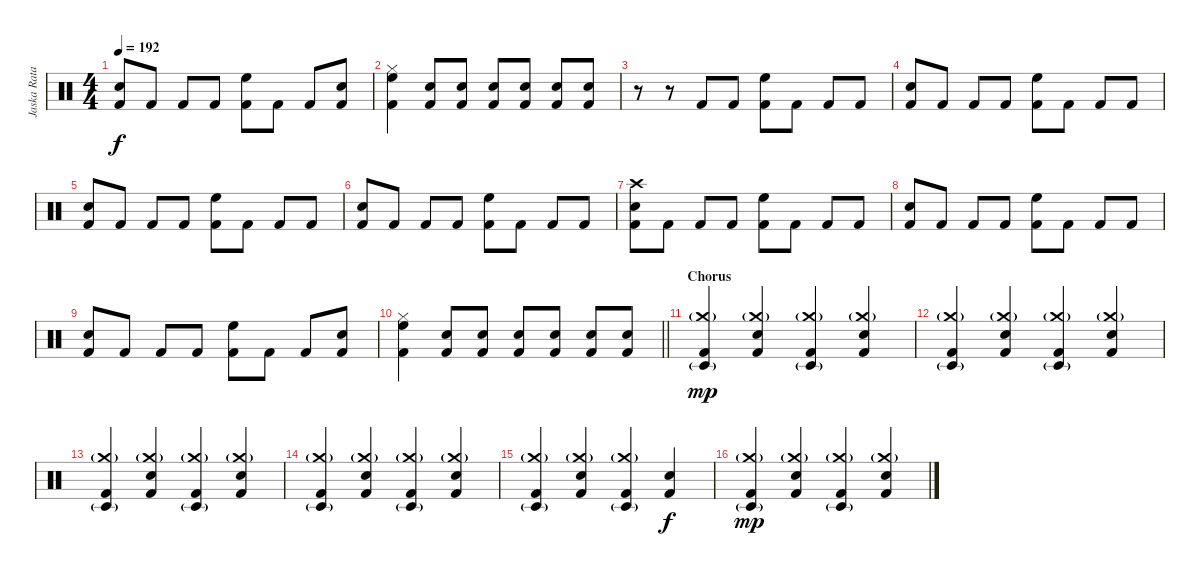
\track ("Jaska Ratakinan" "Jaska Rata") {instrument percussion}
\staff {score}
\articulation defaults
\ts (4 4)
\tempo 192
\clef neutral
\ks c
("Kick (hit) 2" "Electric Snare (hit)").8{dy f} "Kick (hit) 2".8 "Kick (hit) 2".8 "Kick (hit) 2".8 ("Kick (hit) 2" "High Floor Tom (hit)").8 "Kick (hit) 2".8 "Kick (hit) 2".8 ("Kick (hit) 2" "Electric Snare (hit)").8 |
("Kick (hit) 2" "Hi-Hat (closed)" "High Floor Tom (hit)").4 ("Kick (hit) 2" "Electric Snare (hit)").8 ("Kick (hit) 2" "Electric Snare (hit)").8 ("Kick (hit) 2" "Electric Snare (hit)").8 ("Kick (hit) 2" "Electric Snare (hit)").8 ("Kick (hit) 2" "Electric Snare (hit)").8 ("Kick (hit) 2" "Electric Snare (hit)").8 |
r.8 r.8 "Kick (hit) 2".8 "Kick (hit) 2".8 ("Kick (hit) 2" "High Floor Tom (hit)").8 "Kick (hit) 2".8 "Kick (hit) 2".8 "Kick (hit) 2".8 |
("Kick (hit) 2" "Electric Snare (hit)").8 "Kick (hit) 2".8 "Kick (hit) 2".8 "Kick (hit) 2".8 ("Kick (hit) 2" "High Floor Tom (hit)").8 "Kick (hit) 2".8 "Kick (hit) 2".8 "Kick (hit) 2".8 |
("Kick (hit) 2" "Electric Snare (hit)").8 "Kick (hit) 2".8 "Kick (hit) 2".8 "Kick (hit) 2".8 ("Kick (hit) 2" "High Floor Tom (hit)").8 "Kick (hit) 2".8 "Kick (hit) 2".8 "Kick (hit) 2".8 |
("Kick (hit) 2" "Electric Snare (hit)").8 "Kick (hit) 2".8 "Kick (hit) 2".8 "Kick (hit) 2".8 ("Kick (hit) 2" "High Floor Tom (hit)").8 "Kick (hit) 2".8 "Kick (hit) 2".8 "Kick (hit) 2".8 |
("Kick (hit) 2" "Electric Snare (hit)" "Crash high (hit)").8 "Kick (hit) 2".8 "Kick (hit) 2".8 "Kick (hit) 2".8 ("Kick (hit) 2" "High Floor Tom (hit)").8 "Kick (hit) 2".8 "Kick (hit) 2".8 "Kick (hit) 2".8 |
("Kick (hit) 2" "Electric Snare (hit)").8 "Kick (hit) 2".8 "Kick (hit) 2".8 "Kick (hit) 2".8 ("Kick (hit) 2" "High Floor Tom (hit)").8 "Kick (hit) 2".8 "Kick (hit) 2".8 "Kick (hit) 2".8 |
("Kick (hit) 2" "Electric Snare (hit)").8 "Kick (hit) 2".8 "Kick (hit) 2".8 "Kick (hit) 2".8 ("Kick (hit) 2" "High Floor Tom (hit)").8 "Kick (hit) 2".8 "Kick (hit) 2".8 ("Kick (hit) 2" "Electric Snare (hit)").8 |
\barLineRight lightlight
("Kick (hit) 2" "Hi-Hat (closed)" "High Floor Tom (hit)").4 ("Kick (hit) 2" "Electric Snare (hit)").8 ("Kick (hit) 2" "Electric Snare (hit)").8 ("Kick (hit) 2" "Electric Snare (hit)").8 ("Kick (hit) 2" "Electric Snare (hit)").8 ("Kick (hit) 2" "Electric Snare (hit)").8 ("Kick (hit) 2" "Electric Snare (hit)").8 |
\section ("" "Chorus")
("Kick (hit) 2" "Crash medium (hit)"{g} "Timbale low (hit)"{g}).4{dy mp} ("Kick (hit) 2" "Crash medium (hit)"{g} "Snare (hit) 2").4 ("Kick (hit) 2" "Crash medium (hit)"{g} "Timbale low (hit)"{g}).4 ("Kick (hit) 2" "Crash medium (hit)"{g} "Snare (hit) 2").4 |
("Kick (hit) 2" "Crash medium (hit)"{g} "Timbale low (hit)"{g}).4 ("Kick (hit) 2" "Crash medium (hit)"{g} "Snare (hit) 2").4 ("Kick (hit) 2" "Crash medium (hit)"{g} "Timbale low (hit)"{g}).4 ("Kick (hit) 2" "Crash medium (hit)"{g} "Snare (hit) 2").4 |
("Kick (hit) 2" "Crash medium (hit)"{g} "Timbale low (hit)"{g}).4 ("Kick (hit) 2" "Crash medium (hit)"{g} "Snare (hit) 2").4 ("Kick (hit) 2" "Crash medium (hit)"{g} "Timbale low (hit)"{g}).4 ("Kick (hit) 2" "Crash medium (hit)"{g} "Snare (hit) 2").4 |
("Kick (hit) 2" "Crash medium (hit)"{g} "Timbale low (hit)"{g}).4 ("Kick (hit) 2" "Crash medium (hit)"{g} "Snare (hit) 2").4 ("Kick (hit) 2" "Crash medium (hit)"{g} "Timbale low (hit)"{g}).4 ("Kick (hit) 2" "Crash medium (hit)"{g} "Snare (hit) 2").4 |
("Kick (hit) 2" "Crash medium (hit)"{g} "Timbale low (hit)"{g}).4 ("Kick (hit) 2" "Crash medium (hit)"{g} "Snare (hit) 2").4 ("Kick (hit) 2" "Crash medium (hit)"{g} "Timbale low (hit)"{g}).4 ("Kick (hit) 2" "Snare (hit) 2").4{dy f} |
("Kick (hit) 2" "Crash medium (hit)"{g} "Timbale low (hit)"{g}).4{dy mp} ("Kick (hit) 2" "Crash medium (hit)"{g} "Snare (hit) 2").4 ("Kick (hit) 2" "Crash medium (hit)"{g} "Timbale low (hit)"{g}).4 ("Kick (hit) 2" "Crash medium (hit)"{g} "Snare (hit) 2").4
